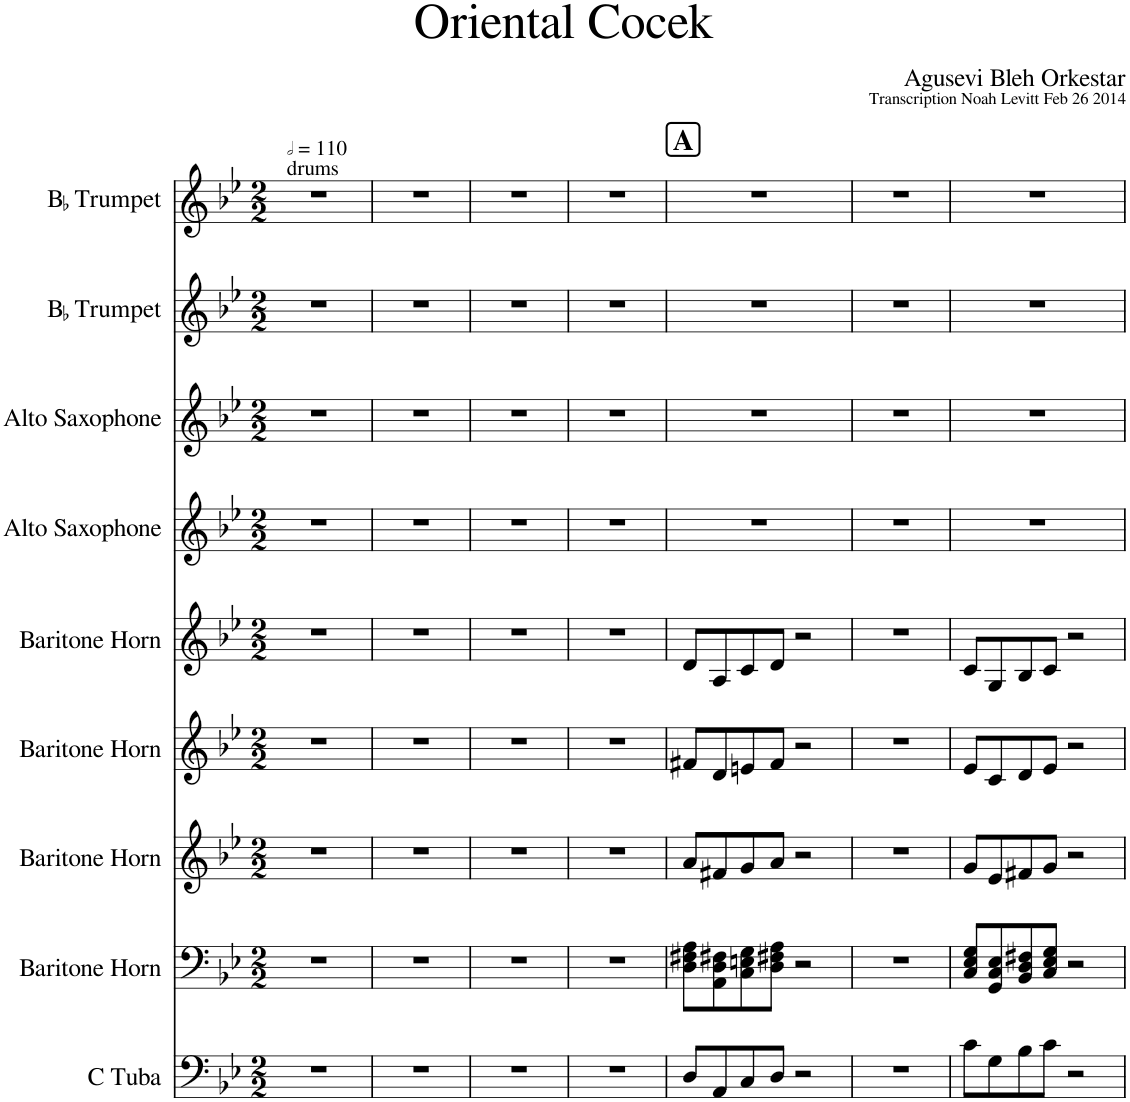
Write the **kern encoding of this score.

**kern	**kern	**kern	**kern	**kern	**kern	**kern	**kern	**kern
*part9	*part8	*part7	*part6	*part5	*part4	*part3	*part2	*part1
*staff9	*staff8	*staff7	*staff6	*staff5	*staff4	*staff3	*staff2	*staff1
*I"C Tuba	*I"Baritone Horn	*I"Baritone Horn	*I"Baritone Horn	*I"Baritone Horn	*I"Alto Saxophone	*I"Alto Saxophone	*I"BaccidentalFlat Trumpet	*I"BaccidentalFlat Trumpet
*I'C Tu.	*I'Bar. Hn.	*I'Bar. Hn.	*I'Bar. Hn.	*I'Bar. Hn.	*I'A. Sax.	*I'A. Sax.	*I'BaccidentalFlat Tpt.	*I'BaccidentalFlat Tpt.
*clefF4	*clefF4	*clefG2	*clefG2	*clefG2	*clefG2	*clefG2	*clefG2	*clefG2
*	*ITrd4c7	*ITrd4c7	*ITrd4c7	*ITrd4c7	*ITrd5c9	*ITrd5c9	*ITrd1c2	*ITrd1c2
*k[b-e-]	*k[b-e-]	*k[b-e-]	*k[b-e-]	*k[b-e-]	*k[b-e-]	*k[b-e-]	*k[b-e-]	*k[b-e-]
*M2/2	*M2/2	*M2/2	*M2/2	*M2/2	*M2/2	*M2/2	*M2/2	*M2/2
*MM220	*MM220	*MM220	*MM220	*MM220	*MM220	*MM220	*MM220	*MM220
=1	=1	=1	=1	=1	=1	=1	=1	=1
!	!	!	!	!	!	!	!	!LO:TX:a:t=drums
1r	1r	1r	1r	1r	1r	1r	1r	1r
=2	=2	=2	=2	=2	=2	=2	=2	=2
1r	1r	1r	1r	1r	1r	1r	1r	1r
=3	=3	=3	=3	=3	=3	=3	=3	=3
1r	1r	1r	1r	1r	1r	1r	1r	1r
=4	=4	=4	=4	=4	=4	=4	=4	=4
1r	1r	1r	1r	1r	1r	1r	1r	1r
=5	=5	=5	=5	=5	=5	=5	=5	=5
!	!	!	!	!	!	!	!	!LO:TX:a:B:t=A
8D/L	8D\ 8F#X\ 8A\L	8a/L	8f#X/L	8d/L	1r	1r	1r	1r
8AA/	8AA\ 8D\ 8F#X\	8f#X/	8d/	8A/	.	.	.	.
8C/	8C\ 8En\ 8G\	8g/	8en/	8c/	.	.	.	.
8D/J	8D\ 8F#X\ 8A\J	8a/J	8f#/J	8d/J	.	.	.	.
2r	2r	2r	2r	2r	.	.	.	.
=6	=6	=6	=6	=6	=6	=6	=6	=6
1r	1r	1r	1r	1r	1r	1r	1r	1r
=7	=7	=7	=7	=7	=7	=7	=7	=7
8c\L	8C/ 8E-/ 8G/L	8g/L	8e-/L	8c/L	1r	1r	1r	1r
8G\	8GG/ 8C/ 8E-/	8e-/	8c/	8G/	.	.	.	.
8B-\	8BB-/ 8D/ 8F#X/	8f#X/	8d/	8B-/	.	.	.	.
8c\J	8C/ 8E-/ 8G/J	8g/J	8e-/J	8c/J	.	.	.	.
2r	2r	2r	2r	2r	.	.	.	.
=	=	=	=	=	=	=	=	=
*-	*-	*-	*-	*-	*-	*-	*-	*-
